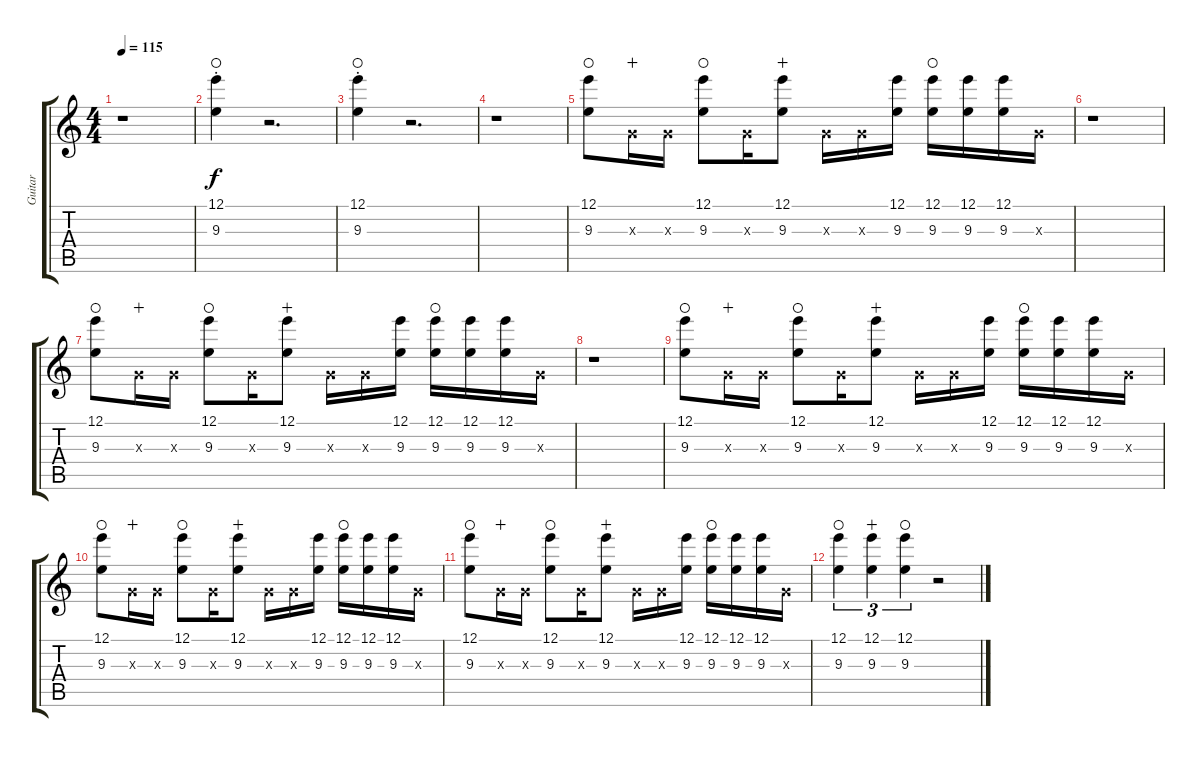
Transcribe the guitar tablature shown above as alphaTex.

\track ("Guitar" "Guitar") {instrument electricguitarjazz}
\staff {score tabs}
\tuning (E4 B3 G3 D3 A2 E2) {hide}
\ts (4 4)
\tempo 115
\clef g2
\ks c
r.1{dy f} |
(12.1{st} 9.3{st}).4{waho} r.2{d} |
(12.1{st} 9.3{st}).4{waho} r.2{d} |
r.1 |
(12.1 9.3).8{waho} 0.3{x}.16{wahc} 0.3{x}.16 (12.1 9.3).8{waho} 0.3{x}.16 (12.1 9.3).8{wahc} 0.3{x}.16 0.3{x}.16 (12.1 9.3).16 (12.1 9.3).16{waho} (12.1 9.3).16 (12.1 9.3).16 0.3{x}.16 |
r.1 |
(12.1 9.3).8{waho} 0.3{x}.16{wahc} 0.3{x}.16 (12.1 9.3).8{waho} 0.3{x}.16 (12.1 9.3).8{wahc} 0.3{x}.16 0.3{x}.16 (12.1 9.3).16 (12.1 9.3).16{waho} (12.1 9.3).16 (12.1 9.3).16 0.3{x}.16 |
r.1 |
(12.1 9.3).8{waho} 0.3{x}.16{wahc} 0.3{x}.16 (12.1 9.3).8{waho} 0.3{x}.16 (12.1 9.3).8{wahc} 0.3{x}.16 0.3{x}.16 (12.1 9.3).16 (12.1 9.3).16{waho} (12.1 9.3).16 (12.1 9.3).16 0.3{x}.16 |
(12.1 9.3).8{waho} 0.3{x}.16{wahc} 0.3{x}.16 (12.1 9.3).8{waho} 0.3{x}.16 (12.1 9.3).8{wahc} 0.3{x}.16 0.3{x}.16 (12.1 9.3).16 (12.1 9.3).16{waho} (12.1 9.3).16 (12.1 9.3).16 0.3{x}.16 |
(12.1 9.3).8{waho} 0.3{x}.16{wahc} 0.3{x}.16 (12.1 9.3).8{waho} 0.3{x}.16 (12.1 9.3).8{wahc} 0.3{x}.16 0.3{x}.16 (12.1 9.3).16 (12.1 9.3).16{waho} (12.1 9.3).16 (12.1 9.3).16 0.3{x}.16 |
(12.1 9.3).4{tu (3 2) waho} (12.1 9.3).4{tu (3 2) wahc} (12.1 9.3).4{tu (3 2) waho} r.2
